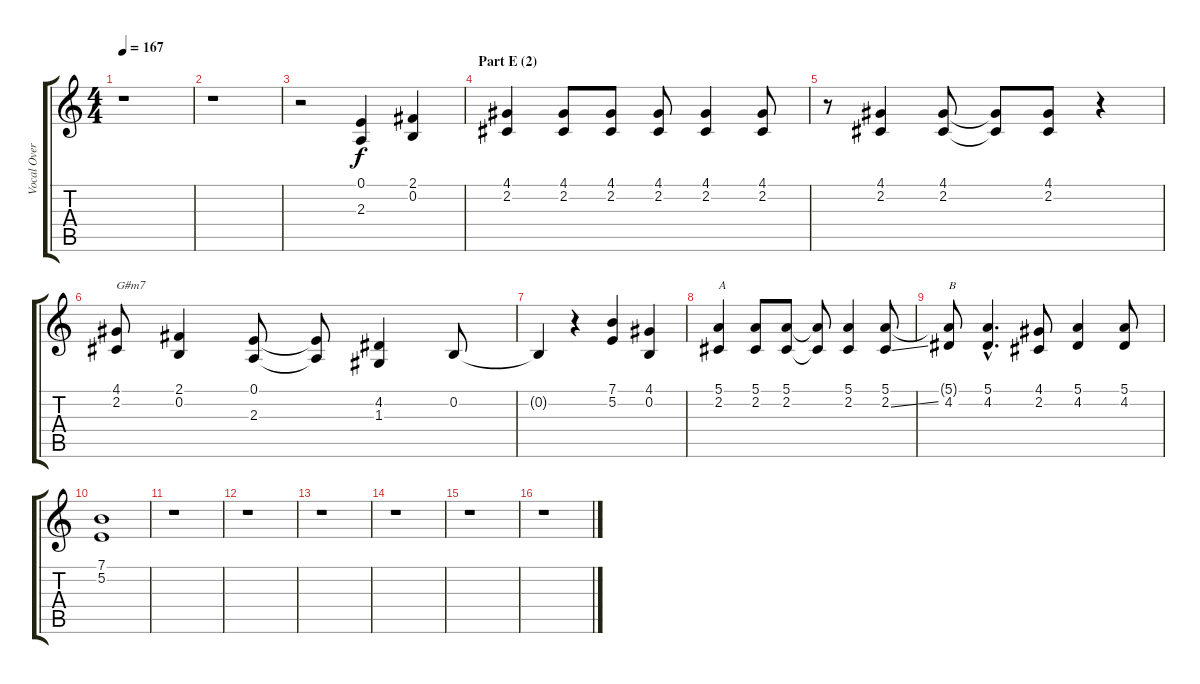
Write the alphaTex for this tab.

\track ("Vocal Overdubs (Hyde)" "Vocal Over") {instrument altosax}
\staff {score tabs}
\tuning (E4 B3 G3 D3 A2 E2) {hide}
\ts (4 4)
\tempo 167
\clef g2
\ks c
r.1{dy f} |
r.1 |
r.2 (0.1 2.3).4 (2.1 0.2).4 |
\section ("" "Part E (2)")
(4.1 2.2).4 (4.1 2.2).8 (4.1 2.2).8 (4.1 2.2).8 (4.1 2.2).4 (4.1 2.2).8 |
r.8 (4.1 2.2).4 (4.1 2.2).8 (4.1{t} 2.2{t}).8 (4.1 2.2).8 r.4 |
(4.1 2.2).8{txt "G#m7"} (2.1 0.2).4 (0.1 2.3).8 (0.1{t} 2.3{t}).8 (4.2 1.3).4 0.2.8 |
0.2{t}.4 r.4 (7.1 5.2).4 (4.1 0.2).4 |
(5.1 2.2).4{txt "A"} (5.1 2.2).8 (5.1 2.2).8 (5.1{t} 2.2{t}).8 (5.1 2.2).4 (5.1 2.2{ss}).8 |
(5.1{t} 4.2).8{txt "B"} (5.1{hac} 4.2{hac}).4{d} (4.1 2.2).8 (5.1 4.2).4 (5.1 4.2).8 |
(7.1 5.2).1 |
r.1 |
r.1 |
r.1 |
r.1 |
r.1 |
r.1
